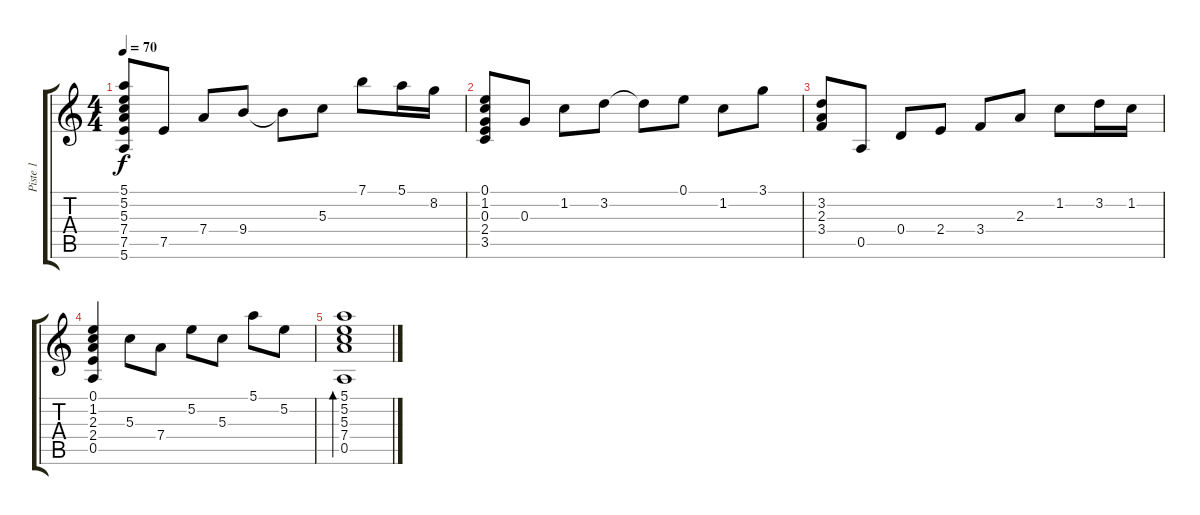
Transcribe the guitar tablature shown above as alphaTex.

\track ("Piste 1" "Piste 1") {instrument acousticguitarsteel}
\staff {score tabs}
\tuning (E4 B3 G3 D3 A2 E2) {hide}
\ts (4 4)
\tempo 70
\clef g2
\ks c
(5.1 5.2 5.3 7.4 7.5 5.6).8{dy f} 7.5.8 7.4.8 9.4.8 9.4{t}.8 5.3.8 7.1.8 5.1.16 8.2.16 |
(0.1 1.2 0.3 2.4 3.5).8 0.3.8 1.2.8 3.2.8 3.2{t}.8 0.1.8 1.2.8 3.1.8 |
(3.2 2.3 3.4).8 0.5.8 0.4.8 2.4.8 3.4.8 2.3.8 1.2.8 3.2.16 1.2.16 |
(0.1 1.2 2.3 2.4 0.5).4 5.3.8 7.4.8 5.2.8 5.3.8 5.1.8 5.2.8 |
(5.1 5.2 5.3 7.4 0.5).1{bd 240}
